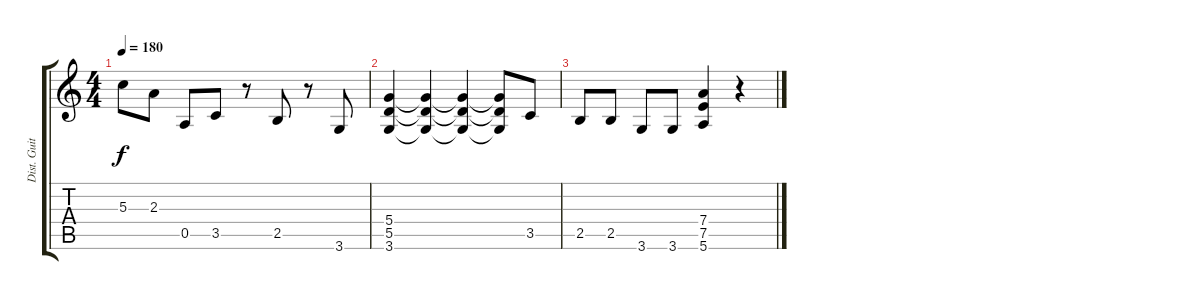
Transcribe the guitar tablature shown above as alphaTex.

\track ("Dist. Guitar 1" "Dist. Guit") {instrument overdrivenguitar}
\staff {score tabs}
\tuning (E4 B3 G3 D3 A2 E2) {hide}
\ts (4 4)
\tempo 180
\clef g2
\ks c
5.3.8{dy f} 2.3.8 0.5.8 3.5.8 r.8 2.5.8 r.8 3.6.8 |
(5.4 5.5 3.6).4 (5.4{t} 5.5{t} 3.6{t}).4 (5.4{t} 5.5{t} 3.6{t}).4 (5.4{t} 5.5{t} 3.6{t}).8 3.5.8 |
2.5.8 2.5.8 3.6.8 3.6.8 (7.4 7.5 5.6).4 r.4
